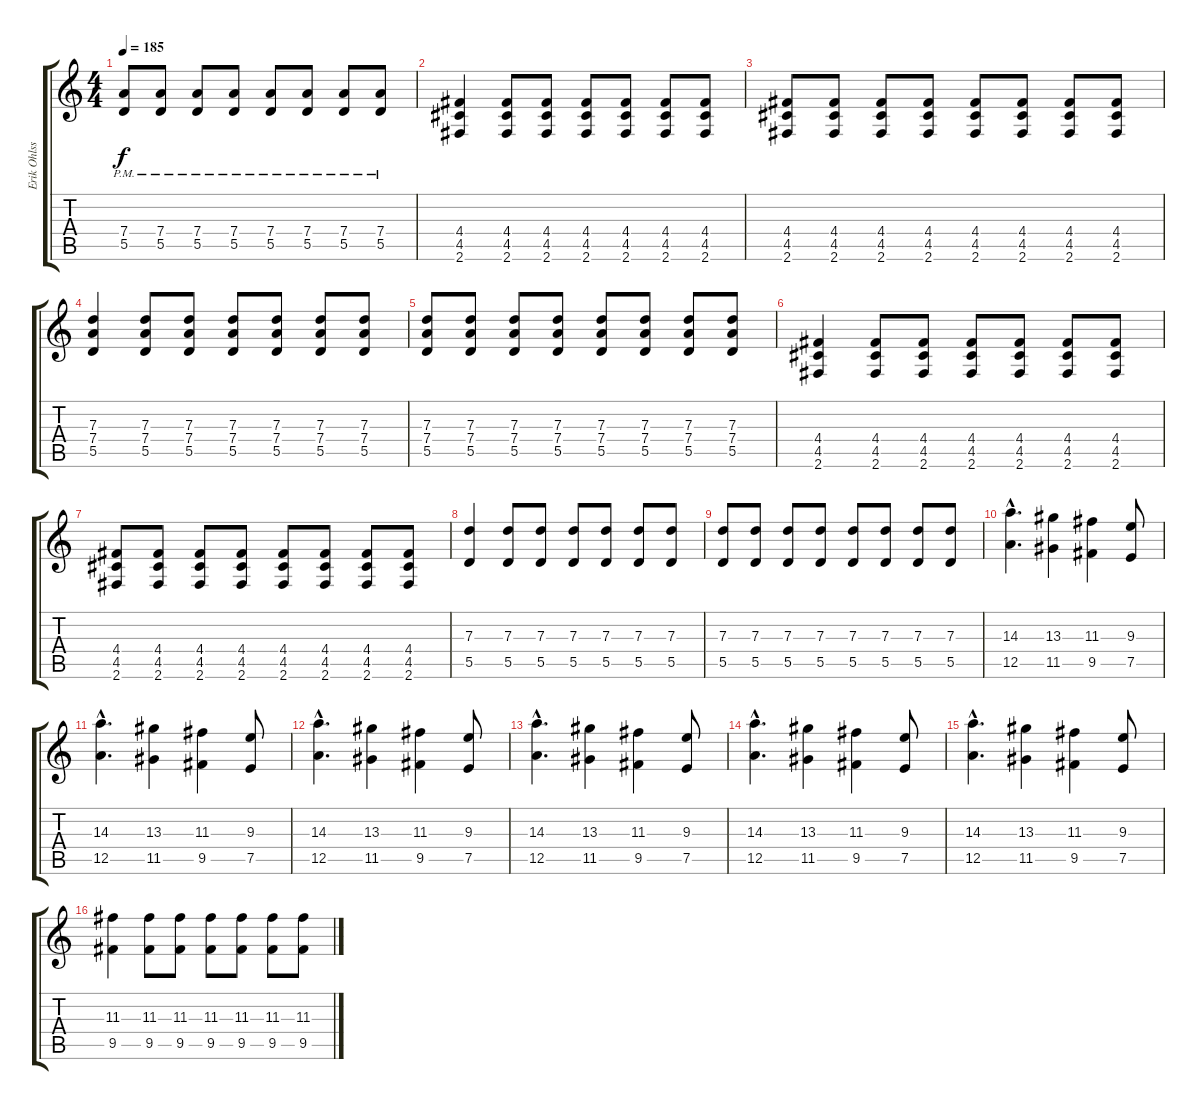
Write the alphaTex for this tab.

\track ("Erik Ohlsson" "Erik Ohlss") {instrument distortionguitar}
\staff {score tabs}
\tuning (E4 B3 G3 D3 A2 E2) {hide}
\ts (4 4)
\tempo 185
\clef g2
\ks c
(7.4{pm} 5.5{pm}).8{dy f} (7.4{pm} 5.5{pm}).8 (7.4{pm} 5.5{pm}).8 (7.4{pm} 5.5{pm}).8 (7.4{pm} 5.5{pm}).8 (7.4{pm} 5.5{pm}).8 (7.4{pm} 5.5{pm}).8 (7.4{pm} 5.5{pm}).8 |
(4.4 4.5 2.6).4 (4.4 4.5 2.6).8 (4.4 4.5 2.6).8 (4.4 4.5 2.6).8 (4.4 4.5 2.6).8 (4.4 4.5 2.6).8 (4.4 4.5 2.6).8 |
(4.4 4.5 2.6).8 (4.4 4.5 2.6).8 (4.4 4.5 2.6).8 (4.4 4.5 2.6).8 (4.4 4.5 2.6).8 (4.4 4.5 2.6).8 (4.4 4.5 2.6).8 (4.4 4.5 2.6).8 |
(7.3 7.4 5.5).4 (7.3 7.4 5.5).8 (7.3 7.4 5.5).8 (7.3 7.4 5.5).8 (7.3 7.4 5.5).8 (7.3 7.4 5.5).8 (7.3 7.4 5.5).8 |
(7.3 7.4 5.5).8 (7.3 7.4 5.5).8 (7.3 7.4 5.5).8 (7.3 7.4 5.5).8 (7.3 7.4 5.5).8 (7.3 7.4 5.5).8 (7.3 7.4 5.5).8 (7.3 7.4 5.5).8 |
(4.4 4.5 2.6).4 (4.4 4.5 2.6).8 (4.4 4.5 2.6).8 (4.4 4.5 2.6).8 (4.4 4.5 2.6).8 (4.4 4.5 2.6).8 (4.4 4.5 2.6).8 |
(4.4 4.5 2.6).8 (4.4 4.5 2.6).8 (4.4 4.5 2.6).8 (4.4 4.5 2.6).8 (4.4 4.5 2.6).8 (4.4 4.5 2.6).8 (4.4 4.5 2.6).8 (4.4 4.5 2.6).8 |
(7.3 5.5).4 (7.3 5.5).8 (7.3 5.5).8 (7.3 5.5).8 (7.3 5.5).8 (7.3 5.5).8 (7.3 5.5).8 |
(7.3 5.5).8 (7.3 5.5).8 (7.3 5.5).8 (7.3 5.5).8 (7.3 5.5).8 (7.3 5.5).8 (7.3 5.5).8 (7.3 5.5).8 |
(14.3{hac} 12.5{hac}).4{d} (13.3 11.5).4 (11.3 9.5).4 (9.3 7.5).8 |
(14.3{hac} 12.5{hac}).4{d} (13.3 11.5).4 (11.3 9.5).4 (9.3 7.5).8 |
(14.3{hac} 12.5{hac}).4{d} (13.3 11.5).4 (11.3 9.5).4 (9.3 7.5).8 |
(14.3{hac} 12.5{hac}).4{d} (13.3 11.5).4 (11.3 9.5).4 (9.3 7.5).8 |
(14.3{hac} 12.5{hac}).4{d} (13.3 11.5).4 (11.3 9.5).4 (9.3 7.5).8 |
(14.3{hac} 12.5{hac}).4{d} (13.3 11.5).4 (11.3 9.5).4 (9.3 7.5).8 |
(11.3 9.5).4 (11.3 9.5).8 (11.3 9.5).8 (11.3 9.5).8 (11.3 9.5).8 (11.3 9.5).8 (11.3 9.5).8
